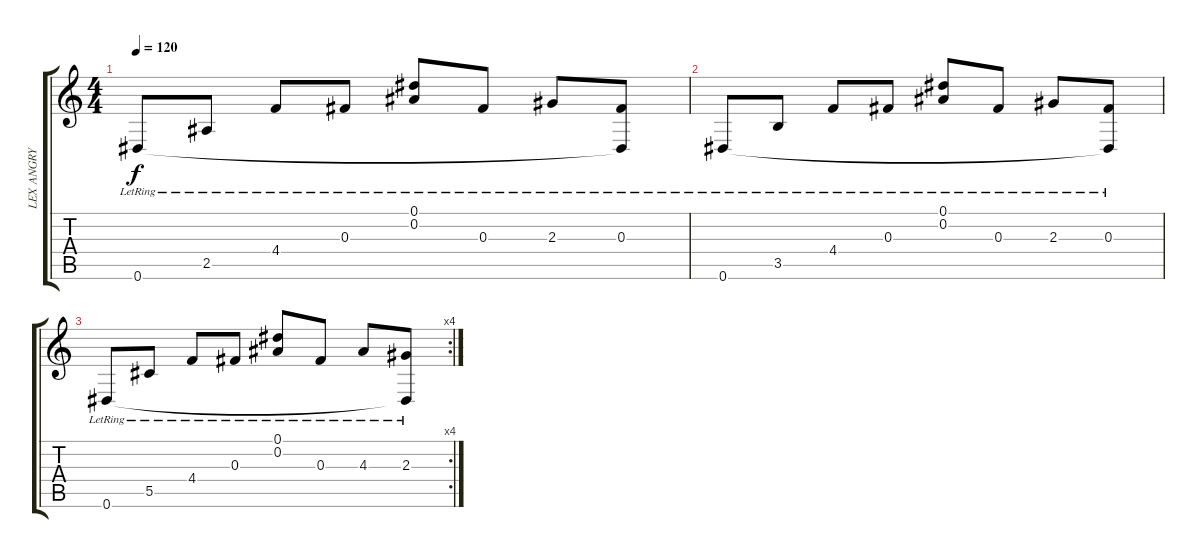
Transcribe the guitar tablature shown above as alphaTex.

\track ("LEX ANGRY" "LEX ANGRY") {instrument distortionguitar}
\staff {score tabs}
\tuning (Eb4 Bb3 Gb3 Db3 Ab2 Eb2) {hide}
\ts (4 4)
\tempo 120
\clef g2
\ks c
0.6{lr}.8{dy f} 2.5{lr}.8 4.4{lr}.8 0.3{lr}.8 (0.1{lr} 0.2{lr}).8 0.3{lr}.8 2.3{lr}.8 (0.3{lr} 0.6{t}).8 |
0.6{lr}.8 3.5{lr}.8 4.4{lr}.8 0.3{lr}.8 (0.1{lr} 0.2{lr}).8 0.3{lr}.8 2.3{lr}.8 (0.3{lr} 0.6{t}).8 |
\rc 4
0.6{lr}.8 5.5{lr}.8 4.4{lr}.8 0.3{lr}.8 (0.1{lr} 0.2{lr}).8 0.3{lr}.8 4.3{lr}.8 (2.3{lr} 0.6{t}).8
